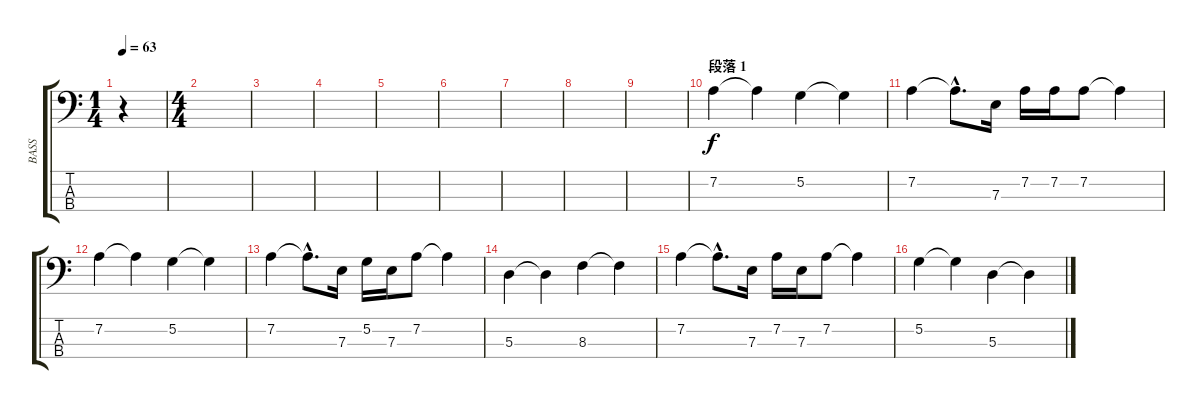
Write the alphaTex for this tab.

\track ("BASS" "BASS") {instrument fretlessbass}
\staff {score tabs}
\tuning (G2 D2 A1 E1) {hide}
\ts (1 4)
\tempo 63
\clef f4
\ks c
r.4{dy f instrument fretlessbass} |
\ts (4 4)
|
|
|
|
|
|
|
|
\section ("" "段落 1")
7.2.4 7.2{t}.4 5.2.4 5.2{t}.4 |
7.2.4 7.2{hac t}.8{d} 7.3.16 7.2.16 7.2.16 7.2.8 7.2{t}.4 |
7.2.4 7.2{t}.4 5.2.4 5.2{t}.4 |
7.2.4 7.2{hac t}.8{d} 7.3.16 5.2.16 7.3.16 7.2.8 7.2{t}.4 |
5.3.4 5.3{t}.4 8.3.4 8.3{t}.4 |
7.2.4 7.2{hac t}.8{d} 7.3.16 7.2.16 7.3.16 7.2.8 7.2{t}.4 |
5.2.4 5.2{t}.4 5.3.4 5.3{t}.4
